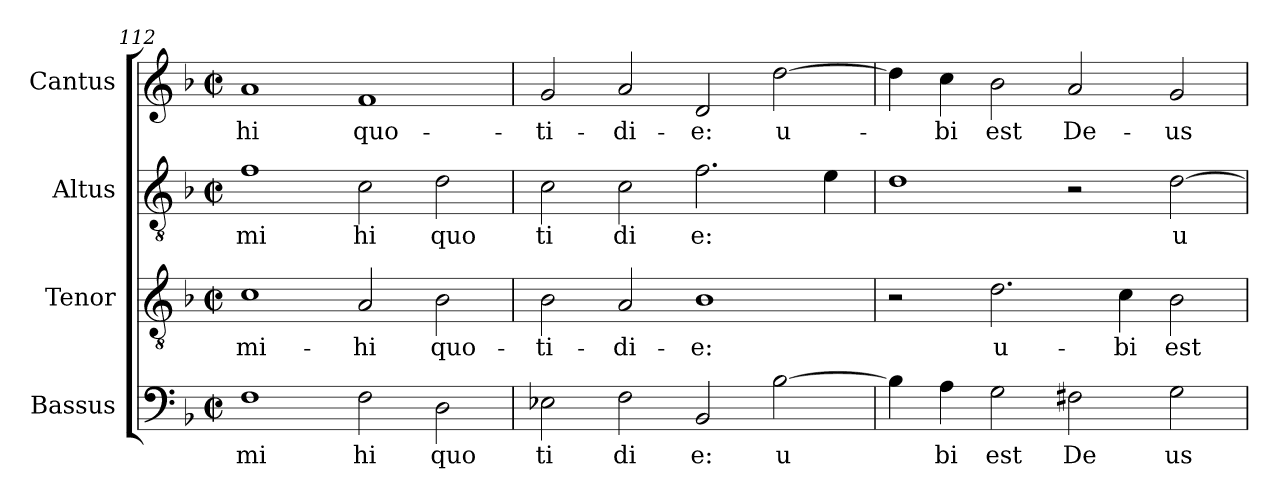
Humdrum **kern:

**kern	**text	**kern	**text	**kern	**text	**kern	**text
*part4	*part4	*part3	*part3	*part2	*part2	*part1	*part1
*staff4	*staff4	*staff3	*staff3	*staff2	*staff2	*staff1	*staff1
*I"Bassus	*	*I"Tenor	*	*I"Altus	*	*I"Cantus	*
*clefF4	*	*clefGv2	*	*clefGv2	*	*clefG2	*
*k[b-]	*	*k[b-]	*	*k[b-]	*	*k[b-]	*
*F:	*	*F:	*	*F:	*	*F:	*
*M2/2	*	*M2/2	*	*M2/2	*	*M2/2	*
*met(c|)	*	*met(c|)	*	*met(c|)	*	*met(c|)	*
=112	=112	=112	=112	=112	=112	=112	=112
!	!LO:LY:b:cj	!	!LO:LY:b:cj	!	!LO:LY:b:cj	!	!LO:LY:b:cj
1F	mi	1c	mi-	1f	mi	1a	-hi
!	!LO:LY:b:cj	!	!LO:LY:b:cj	!	!LO:LY:b:cj	!	!LO:LY:b:cj
2F\	hi	2A/	-hi	2c\	hi	1f	quo-
!	!LO:LY:b:cj	!	!LO:LY:b:cj	!	!LO:LY:b:cj	!	!
2D\	quo	2B-\	quo-	2d\	quo	.	.
=113	=113	=113	=113	=113	=113	=113	=113
!	!LO:LY:b:cj	!	!LO:LY:b:cj	!	!LO:LY:b:cj	!	!LO:LY:b:cj
2E-\	ti	2B-\	-ti-	2c\	ti	2g/	-ti-
!	!LO:LY:b:cj	!	!LO:LY:b:cj	!	!LO:LY:b:cj	!	!LO:LY:b:cj
2F\	di	2A/	-di-	2c\	di	2a/	-di-
!	!LO:LY:b:cj	!	!LO:LY:b:cj	!	!LO:LY:b:cj	!	!LO:LY:b:cj
2BB-/	e:	1B-	-e:	2.f\	e:	2d/	-e:
!	!LO:LY:b:cj	!	!	!	!	!	!LO:LY:b:cj
[>2B-\	u	.	.	.	.	[>2dd\	u-
.	.	.	.	4e\	.	.	.
=114	=114	=114	=114	=114	=114	=114	=114
4B-\]	.	2r	.	1d	.	4dd\]	.
!	!LO:LY:b:cj	!	!	!	!	!	!LO:LY:b:cj
4A\	bi	.	.	.	.	4cc\	-bi
!	!LO:LY:b:cj	!	!LO:LY:b:cj	!	!	!	!LO:LY:b:cj
2G\	est	2.d\	u-	.	.	2b-\	est
!	!LO:LY:b:cj	!	!	!	!	!	!LO:LY:b:cj
2F#X\	De	.	.	2r	.	2a/	De-
!	!	!	!LO:LY:b:cj	!	!	!	!
.	.	4c\	-bi	.	.	.	.
!	!LO:LY:b:cj	!	!LO:LY:b:cj	!	!LO:LY:b:cj	!	!LO:LY:b:cj
2G\	us	2B-\	est	[>2d\	u	2g/	-us
=	=	=	=	=	=	=	=
*-	*-	*-	*-	*-	*-	*-	*-
